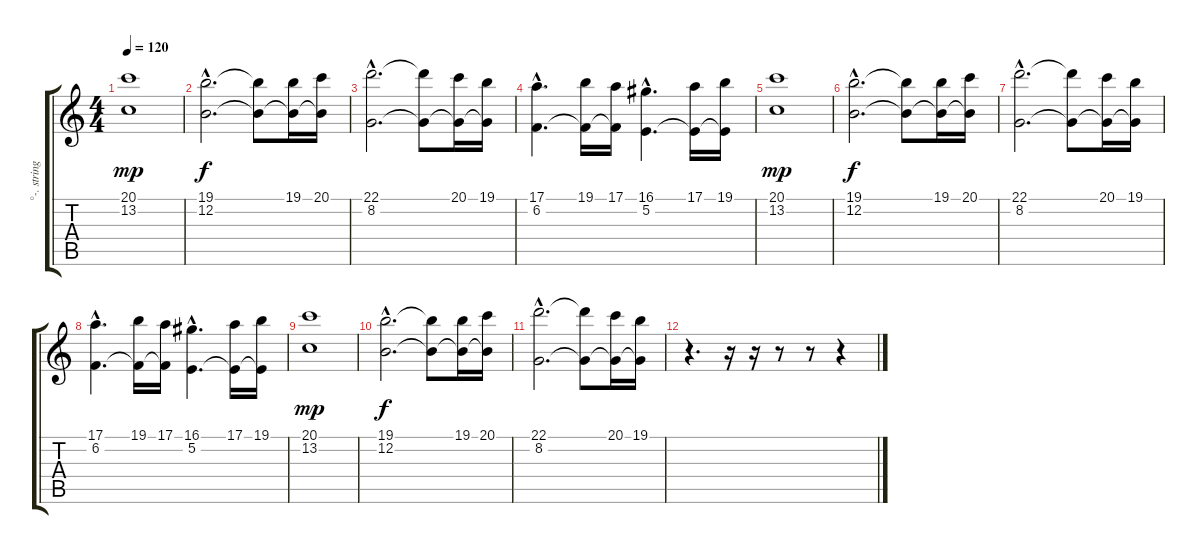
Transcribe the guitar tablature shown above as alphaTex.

\track ("°-. strings .-°" "°-. string") {instrument synthstrings1}
\staff {score tabs}
\tuning (E4 B3 G3 D3 A2 E2) {hide}
\ts (4 4)
\tempo 120
\clef g2
\ks c
(20.1 13.2).1{dy mp} |
(19.1{hac} 12.2{hac}).2{d dy f} (19.1{t} 12.2{t}).8 (19.1 12.2{t}).16 (20.1 12.2{t}).16 |
(22.1{hac} 8.2{hac}).2{d} (22.1{t} 8.2{t}).8 (20.1 8.2{t}).16 (19.1 8.2{t}).16 |
(17.1{hac} 6.2{hac}).4{d} (19.1 6.2{t}).16 (17.1 6.2{t}).16 (16.1{hac} 5.2{hac}).4{d} (17.1 5.2{t}).16 (19.1 5.2{t}).16 |
(20.1 13.2).1{dy mp} |
(19.1{hac} 12.2{hac}).2{d dy f} (19.1{t} 12.2{t}).8 (19.1 12.2{t}).16 (20.1 12.2{t}).16 |
(22.1{hac} 8.2{hac}).2{d} (22.1{t} 8.2{t}).8 (20.1 8.2{t}).16 (19.1 8.2{t}).16 |
(17.1{hac} 6.2{hac}).4{d volume 0} (19.1 6.2{t}).16 (17.1 6.2{t}).16 (16.1{hac} 5.2{hac}).4{d} (17.1 5.2{t}).16 (19.1 5.2{t}).16 |
(20.1 13.2).1{dy mp} |
(19.1{hac} 12.2{hac}).2{d dy f} (19.1{t} 12.2{t}).8 (19.1 12.2{t}).16 (20.1 12.2{t}).16 |
(22.1{hac} 8.2{hac}).2{d} (22.1{t} 8.2{t}).8 (20.1 8.2{t}).16 (19.1 8.2{t}).16 |
r.4{d} r.16 r.16 r.8 r.8 r.4
